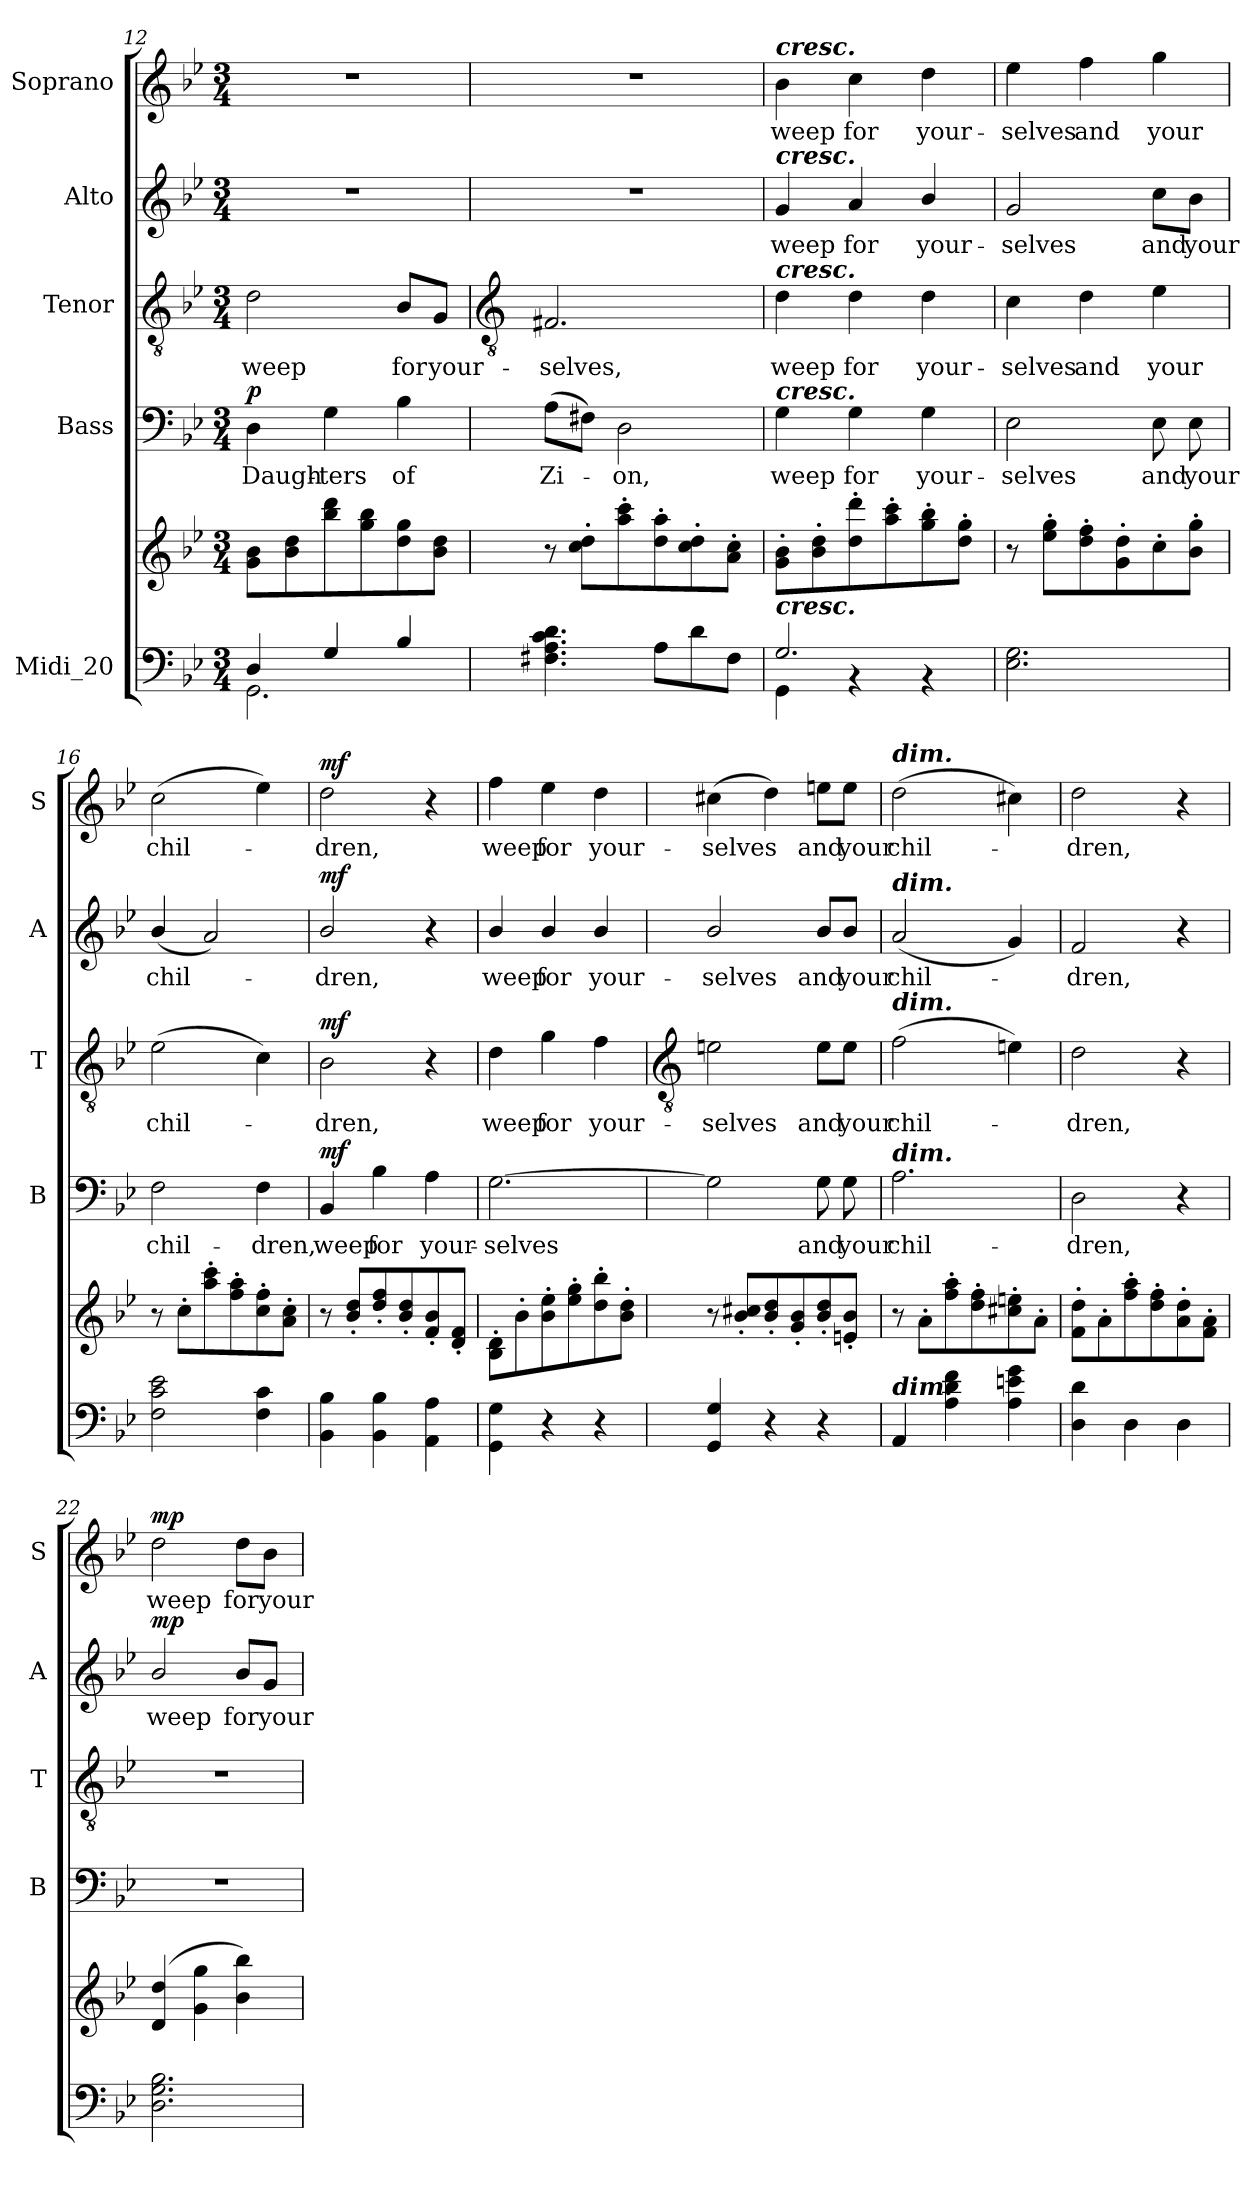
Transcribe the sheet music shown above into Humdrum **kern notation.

**kern	**kern	**kern	**text	**dynam	**kern	**text	**dynam	**kern	**text	**dynam	**kern	**text	**dynam
*part5	*part5	*part4	*part4	*part4	*part3	*part3	*part3	*part2	*part2	*part2	*part1	*part1	*part1
*staff6	*staff5	*staff4	*staff4	*staff4	*staff3	*staff3	*staff3	*staff2	*staff2	*staff2	*staff1	*staff1	*staff1
*I"Midi_20	*	*I"Bass	*	*	*I"Tenor	*	*	*I"Alto	*	*	*I"Soprano	*	*
*	*	*I'B	*	*	*I'T	*	*	*I'A	*	*	*I'S	*	*
*clefF4	*clefG2	*clefF4	*	*	*clefGv2	*	*	*clefG2	*	*	*clefG2	*	*
*k[b-e-]	*k[b-e-]	*k[b-e-]	*	*	*k[b-e-]	*	*	*k[b-e-]	*	*	*k[b-e-]	*	*
*B-:	*B-:	*B-:	*	*	*B-:	*	*	*B-:	*	*	*B-:	*	*
*M3/4	*M3/4	*M3/4	*	*	*M3/4	*	*	*M3/4	*	*	*M3/4	*	*
=12	=12	=12	=12	=12	=12	=12	=12	=12	=12	=12	=12	=12	=12
*^	*	*	*	*	*	*	*	*	*	*	*	*	*
!	!	!	!	!LO:LY:b	!LO:DY:b	!	!LO:LY:b	!	!LO:N:vis=1	!	!	!LO:N:vis=1	!	!
4D/	2.GG\	8g 8b-L	4D	Daugh-	p	2d	weep	.	2.r	.	.	2.r	.	.
.	.	8b- 8dd	.	.	.	.	.	.	.	.	.	.	.	.
!	!	!	!	!LO:LY:b	!	!	!	!	!	!	!	!	!	!
4G/	.	8bb- 8ddd	4G	-ters	.	.	.	.	.	.	.	.	.	.
.	.	8gg 8bb-	.	.	.	.	.	.	.	.	.	.	.	.
!	!	!	!	!LO:LY:b	!	!	!LO:LY:b	!	!	!	!	!	!	!
4B-/	.	8dd 8gg	4B-	of	.	8B-/L	for	.	.	.	.	.	.	.
!	!	!	!	!	!	!	!LO:LY:b	!	!	!	!	!	!	!
.	.	8b- 8ddJ	.	.	.	8G/J	your-	.	.	.	.	.	.	.
!!LO:LB:g=z
=13	=13	=13	=13	=13	=13	=13	=13	=13	=13	=13	=13	=13	=13	=13
*	*	*	*	*	*	*clefGv2	*	*	*	*	*	*	*	*
!LO:N:vis=1	!	!	!	!LO:LY:b	!	!	!LO:LY:b	!	!LO:N:vis=1	!	!	!LO:N:vis=1	!	!
2.ryy	4.F#X\ 4.A\ 4.c\ 4.d\	8r	(>8AL	Zi-	.	2.F#X	-selves,	.	2.r	.	.	2.r	.	.
.	.	8cc' 8dd'L	8F#XJ)	.	.	.	.	.	.	.	.	.	.	.
!	!	!	!	!LO:LY:b	!	!	!	!	!	!	!	!	!	!
.	.	8aa' 8ccc'	2D	on,	.	.	.	.	.	.	.	.	.	.
.	8A\L	8dd' 8aa'	.	.	.	.	.	.	.	.	.	.	.	.
.	8d\	8cc' 8dd'	.	.	.	.	.	.	.	.	.	.	.	.
.	8F#\J	8a' 8cc'J	.	.	.	.	.	.	.	.	.	.	.	.
=14	=14	=14	=14	=14	=14	=14	=14	=14	=14	=14	=14	=14	=14	=14
!	!	!	!	!	!	!	!	!	!	!	!	!LO:TX:a:Bi:t=cresc.	!	!
!	!	!	!	!	!	!	!	!	!LO:TX:a:Bi:t=cresc.	!	!	!	!	!
!	!	!	!	!	!	!LO:TX:a:Bi:t=cresc.	!	!	!	!	!	!	!	!
!	!	!	!LO:TX:a:Bi:t=cresc.	!	!	!	!	!	!	!	!	!	!	!
!LO:TX:a:Bi:t=cresc.	!	!	!	!	!	!	!	!	!	!	!	!	!	!
!	!	!	!	!LO:LY:b	!	!	!LO:LY:b	!	!	!LO:LY:b	!	!	!LO:LY:b	!
2.G/	4GG\	8g' 8b-'L	4G	weep	.	4d	weep	.	4g	weep	.	4b-	weep	.
.	.	8b-' 8dd'	.	.	.	.	.	.	.	.	.	.	.	.
!	!	!	!	!LO:LY:b	!	!	!LO:LY:b	!	!	!LO:LY:b	!	!	!LO:LY:b	!
.	4r	8dd' 8ddd'	4G	for	.	4d	for	.	4a	for	.	4cc	for	.
.	.	8aa' 8ccc'	.	.	.	.	.	.	.	.	.	.	.	.
!	!	!	!	!LO:LY:b	!	!	!LO:LY:b	!	!	!LO:LY:b	!	!	!LO:LY:b	!
.	4r	8gg' 8bb-'	4G	your-	.	4d	your-	.	4b-/	your-	.	4dd	your-	.
.	.	8dd' 8gg'J	.	.	.	.	.	.	.	.	.	.	.	.
=15	=15	=15	=15	=15	=15	=15	=15	=15	=15	=15	=15	=15	=15	=15
!LO:N:vis=1	!	!	!	!LO:LY:b	!	!	!LO:LY:b	!	!	!LO:LY:b	!	!	!LO:LY:b	!
2.ryy	2.E-\ 2.G\	8r	2E-	-selves	.	4c	-selves	.	2g	-selves	.	4ee-	-selves	.
.	.	8ee-' 8gg'L	.	.	.	.	.	.	.	.	.	.	.	.
!	!	!	!	!	!	!	!LO:LY:b	!	!	!	!	!	!LO:LY:b	!
.	.	8dd' 8ff'	.	.	.	4d	and	.	.	.	.	4ff	and	.
.	.	8g' 8dd'	.	.	.	.	.	.	.	.	.	.	.	.
!	!	!	!	!LO:LY:b	!	!	!LO:LY:b	!	!	!LO:LY:b	!	!	!LO:LY:b	!
.	.	8cc'	8E-	and	.	4e-	your	.	8cc\L	and	.	4gg	your	.
!	!	!	!	!LO:LY:b	!	!	!	!	!	!LO:LY:b	!	!	!	!
.	.	8b-' 8gg'J	8E-	your	.	.	.	.	8b-\J	your	.	.	.	.
=16	=16	=16	=16	=16	=16	=16	=16	=16	=16	=16	=16	=16	=16	=16
!LO:N:vis=1	!	!	!	!LO:LY:b	!	!	!LO:LY:b	!	!	!LO:LY:b	!	!	!LO:LY:b	!
2.ryy	2F\ 2c\ 2e-\	8r	2F	chil-	.	(>2e-	chil-	.	(<4b-/	chil-	.	(>2cc	chil-	.
.	.	8cc'L	.	.	.	.	.	.	.	.	.	.	.	.
.	.	8aa' 8ccc'	.	.	.	.	.	.	2a)	.	.	.	.	.
.	.	8ff' 8aa'	.	.	.	.	.	.	.	.	.	.	.	.
!	!	!	!	!LO:LY:b	!	!	!	!	!	!	!	!	!	!
.	4F\ 4c\	8cc' 8ff'	4F	-dren,	.	4c)	.	.	.	.	.	4ee-)	.	.
.	.	8a' 8cc'J	.	.	.	.	.	.	.	.	.	.	.	.
*v	*v	*	*	*	*	*	*	*	*	*	*	*	*	*
=17	=17	=17	=17	=17	=17	=17	=17	=17	=17	=17	=17	=17	=17
!	!	!	!LO:LY:b	!LO:DY:b	!	!LO:LY:b	!LO:DY:b	!	!LO:LY:b	!LO:DY:b	!	!LO:LY:b	!LO:DY:b
4BB-\ 4B-\	8r	4BB-	weep	mf	2B-	dren,	mf	2b-/	dren,	mf	2dd	dren,	mf
.	8b-' 8dd'L	.	.	.	.	.	.	.	.	.	.	.	.
!	!	!	!LO:LY:b	!	!	!	!	!	!	!	!	!	!
4BB-\ 4B-\	8dd' 8ff'	4B-	for	.	.	.	.	.	.	.	.	.	.
.	8b-' 8dd'	.	.	.	.	.	.	.	.	.	.	.	.
!	!	!	!LO:LY:b	!	!	!	!	!	!	!	!	!	!
4AA\ 4A\	8f' 8b-'	4A	your-	.	4r	.	.	4r	.	.	4r	.	.
.	8d' 8f'J	.	.	.	.	.	.	.	.	.	.	.	.
=18	=18	=18	=18	=18	=18	=18	=18	=18	=18	=18	=18	=18	=18
!	!	!	!LO:LY:b	!	!	!LO:LY:b	!	!	!LO:LY:b	!	!	!LO:LY:b	!
4GG\ 4G\	8B-' 8d'L	[2.G	-selves	.	4d	weep	.	4b-/	weep	.	4ff	weep	.
.	8b-'	.	.	.	.	.	.	.	.	.	.	.	.
!	!	!	!	!	!	!LO:LY:b	!	!	!LO:LY:b	!	!	!LO:LY:b	!
4r	8b-' 8ee-'	.	.	.	4g	for	.	4b-/	for	.	4ee-	for	.
.	8ee-' 8gg'	.	.	.	.	.	.	.	.	.	.	.	.
!	!	!	!	!	!	!LO:LY:b	!	!	!LO:LY:b	!	!	!LO:LY:b	!
4r	8dd' 8bb-'	.	.	.	4f	your-	.	4b-/	your-	.	4dd	your-	.
.	8b-' 8dd'J	.	.	.	.	.	.	.	.	.	.	.	.
!!LO:LB:g=z
=19	=19	=19	=19	=19	=19	=19	=19	=19	=19	=19	=19	=19	=19
*	*	*	*	*	*clefGv2	*	*	*	*	*	*	*	*
!	!	!	!	!	!	!LO:LY:b	!	!	!LO:LY:b	!	!	!LO:LY:b	!
4GG 4G	8r	2G]	.	.	2en	-selves	.	2b-/	-selves	.	(>4cc#X	-selves	.
.	8b-' 8cc#X'L	.	.	.	.	.	.	.	.	.	.	.	.
4r	8b-' 8dd'	.	.	.	.	.	.	.	.	.	4dd)	.	.
.	8g' 8b-'	.	.	.	.	.	.	.	.	.	.	.	.
!	!	!	!LO:LY:b	!	!	!LO:LY:b	!	!	!LO:LY:b	!	!	!LO:LY:b	!
4r	8b-' 8dd'	8G	and	.	8e\L	and	.	8b-/L	and	.	8een\L	and	.
!	!	!	!LO:LY:b	!	!	!LO:LY:b	!	!	!LO:LY:b	!	!	!LO:LY:b	!
.	8en' 8b-'J	8G	your	.	8e\J	your	.	8b-/J	your	.	8ee\J	your	.
=20	=20	=20	=20	=20	=20	=20	=20	=20	=20	=20	=20	=20	=20
!	!	!	!	!	!	!	!	!	!	!	!LO:TX:a:Bi:t=dim.	!	!
!	!	!	!	!	!	!	!	!LO:TX:a:Bi:t=dim.	!	!	!	!	!
!	!	!	!	!	!LO:TX:a:Bi:t=dim.	!	!	!	!	!	!	!	!
!	!	!LO:TX:a:Bi:t=dim.	!	!	!	!	!	!	!	!	!	!	!
!LO:TX:a:Bi:t=dim.	!	!	!	!	!	!	!	!	!	!	!	!	!
!	!	!	!LO:LY:b	!	!	!LO:LY:b	!	!	!LO:LY:b	!	!	!LO:LY:b	!
4AA	8r	2.A	chil-	.	(>2f	chil-	.	(<2a	chil-	.	(>2dd	chil-	.
.	8a'L	.	.	.	.	.	.	.	.	.	.	.	.
4A 4d 4f	8ff' 8aa'	.	.	.	.	.	.	.	.	.	.	.	.
.	8dd' 8ff'	.	.	.	.	.	.	.	.	.	.	.	.
4A 4en 4g	8cc#X' 8een'	.	.	.	4en)	.	.	4g)	.	.	4cc#X)	.	.
.	8a'J	.	.	.	.	.	.	.	.	.	.	.	.
=21	=21	=21	=21	=21	=21	=21	=21	=21	=21	=21	=21	=21	=21
!	!	!	!LO:LY:b	!	!	!LO:LY:b	!	!	!LO:LY:b	!	!	!LO:LY:b	!
4D 4d	8f' 8dd'L	2D	-dren,	.	2d	dren,	.	2f	dren,	.	2dd	dren,	.
.	8a'	.	.	.	.	.	.	.	.	.	.	.	.
4D	8ff' 8aa'	.	.	.	.	.	.	.	.	.	.	.	.
.	8dd' 8ff'	.	.	.	.	.	.	.	.	.	.	.	.
4D	8a' 8dd'	4r	.	.	4r	.	.	4r	.	.	4r	.	.
.	8f' 8a'J	.	.	.	.	.	.	.	.	.	.	.	.
=22	=22	=22	=22	=22	=22	=22	=22	=22	=22	=22	=22	=22	=22
!	!	!LO:N:vis=1	!	!	!LO:N:vis=1	!	!	!	!LO:LY:b	!LO:DY:b	!	!LO:LY:b	!LO:DY:b
2.D 2.G 2.B-	(>4d 4dd	2.r	.	.	2.r	.	.	2b-/	weep	mp	2dd	weep	mp
.	4g 4gg	.	.	.	.	.	.	.	.	.	.	.	.
!	!	!	!	!	!	!	!	!	!LO:LY:b	!	!	!LO:LY:b	!
.	4b- 4bb-)	.	.	.	.	.	.	8b-/L	for	.	8dd\L	for	.
!	!	!	!	!	!	!	!	!	!LO:LY:b	!	!	!LO:LY:b	!
.	.	.	.	.	.	.	.	8g/J	your-	.	8b-\J	your-	.
=	=	=	=	=	=	=	=	=	=	=	=	=	=
*-	*-	*-	*-	*-	*-	*-	*-	*-	*-	*-	*-	*-	*-
